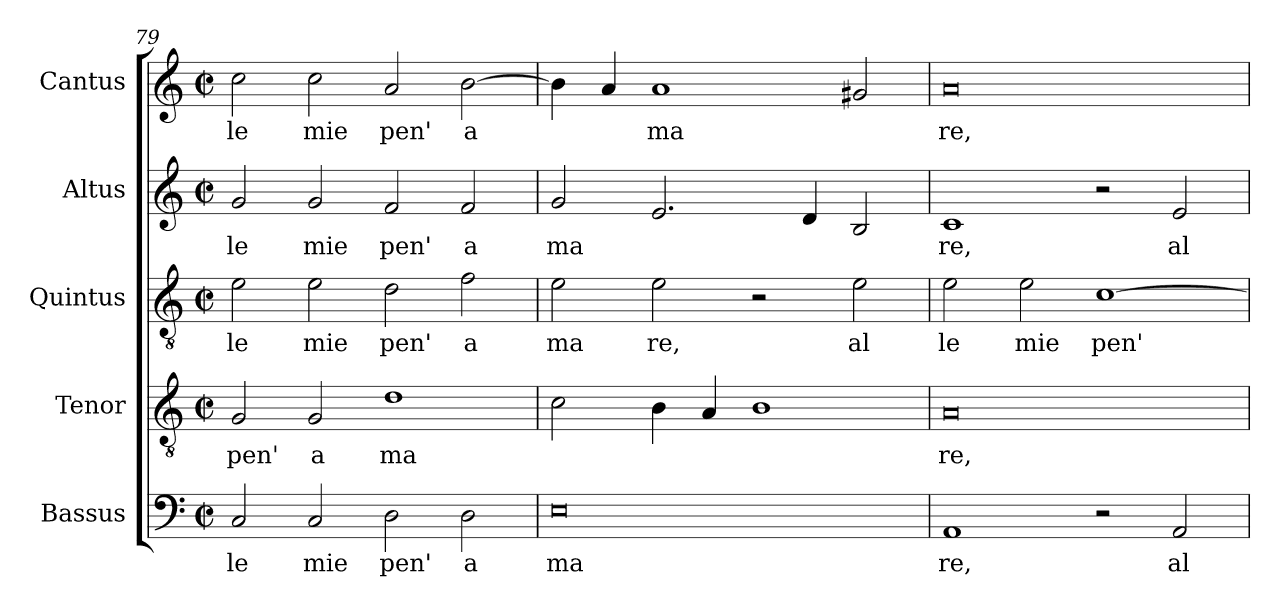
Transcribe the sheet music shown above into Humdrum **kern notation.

**kern	**text	**kern	**text	**kern	**text	**kern	**text	**kern	**text
*part5	*part5	*part4	*part4	*part3	*part3	*part2	*part2	*part1	*part1
*staff5	*staff5	*staff4	*staff4	*staff3	*staff3	*staff2	*staff2	*staff1	*staff1
*I"Bassus	*	*I"Tenor	*	*I"Quintus	*	*I"Altus	*	*I"Cantus	*
!!LO:LB:g=z
*clefF4	*	*clefGv2	*	*clefGv2	*	*clefG2	*	*clefG2	*
*k[]	*	*k[]	*	*k[]	*	*k[]	*	*k[]	*
*C:	*	*C:	*	*C:	*	*C:	*	*C:	*
*M2/2	*	*M2/2	*	*M2/2	*	*M2/2	*	*M2/2	*
*met(c|)	*	*met(c|)	*	*met(c|)	*	*met(c|)	*	*met(c|)	*
=79	=79	=79	=79	=79	=79	=79	=79	=79	=79
!	!LO:LY:b:cj	!	!LO:LY:b:cj	!	!LO:LY:b:cj	!	!LO:LY:b:cj	!	!LO:LY:b:cj
2C/	le	2G/	pen'	2e\	-le	2g/	le	2cc\	-le
!	!LO:LY:b:cj	!	!LO:LY:b:cj	!	!LO:LY:b:cj	!	!LO:LY:b:cj	!	!LO:LY:b:cj
2C/	mie	2G/	a	2e\	mie	2g/	mie	2cc\	mie
!	!LO:LY:b:cj	!	!LO:LY:b:cj	!	!LO:LY:b:cj	!	!LO:LY:b:cj	!	!LO:LY:b:cj
2D\	pen'	1d	ma	2d\	pen'	2f/	pen'	2a/	pen'
!	!LO:LY:b:cj	!	!	!	!LO:LY:b:cj	!	!LO:LY:b:cj	!	!LO:LY:b:cj
2D\	a	.	.	2f\	a	2f/	a	[>2b\	a-
=80	=80	=80	=80	=80	=80	=80	=80	=80	=80
!	!LO:LY:b:cj	!	!LO:LY:b:cj	!	!LO:LY:b:cj	!	!LO:LY:b:cj	!	!LO:LY:b:cj
0E	ma	2c\	.	2e\	ma	2g/	ma	4b\]	--
!	!	!	!	!	!	!	!	!	!LO:LY:b:cj
.	.	.	.	.	.	.	.	4a/	--
!	!	!	!LO:LY:b:cj	!	!LO:LY:b:cj	!	!LO:LY:b:cj	!	!LO:LY:b:cj
.	.	4B\	.	2e\	re,	2.e/	.	1a	-ma-
!	!	!	!LO:LY:b:cj	!	!	!	!	!	!
.	.	4A/	.	.	.	.	.	.	.
!	!	!	!LO:LY:b:cj	!	!	!	!	!	!
.	.	1B	.	2r	.	.	.	.	.
!	!	!	!	!	!	!	!LO:LY:b:cj	!	!
.	.	.	.	.	.	4d/	.	.	.
!	!	!	!	!	!LO:LY:b:cj	!	!LO:LY:b:cj	!	!LO:LY:b:cj
.	.	.	.	2e\	al	2B/	.	2g#/	--
=81	=81	=81	=81	=81	=81	=81	=81	=81	=81
!	!LO:LY:b:cj	!	!LO:LY:b:cj	!	!LO:LY:b:cj	!	!LO:LY:b:cj	!	!LO:LY:b:cj
1AA	re,	0A	re,	2e\	le	1c	re,	0a	-re,
!	!	!	!	!	!LO:LY:b:cj	!	!	!	!
.	.	.	.	2e\	mie	.	.	.	.
!	!	!	!	!	!LO:LY:b:cj	!	!	!	!
2r	.	.	.	[>1c	pen'	2r	.	.	.
!	!LO:LY:b:cj	!	!	!	!	!	!LO:LY:b:cj	!	!
2AA/	al	.	.	.	.	2e/	al	.	.
=	=	=	=	=	=	=	=	=	=
*-	*-	*-	*-	*-	*-	*-	*-	*-	*-
